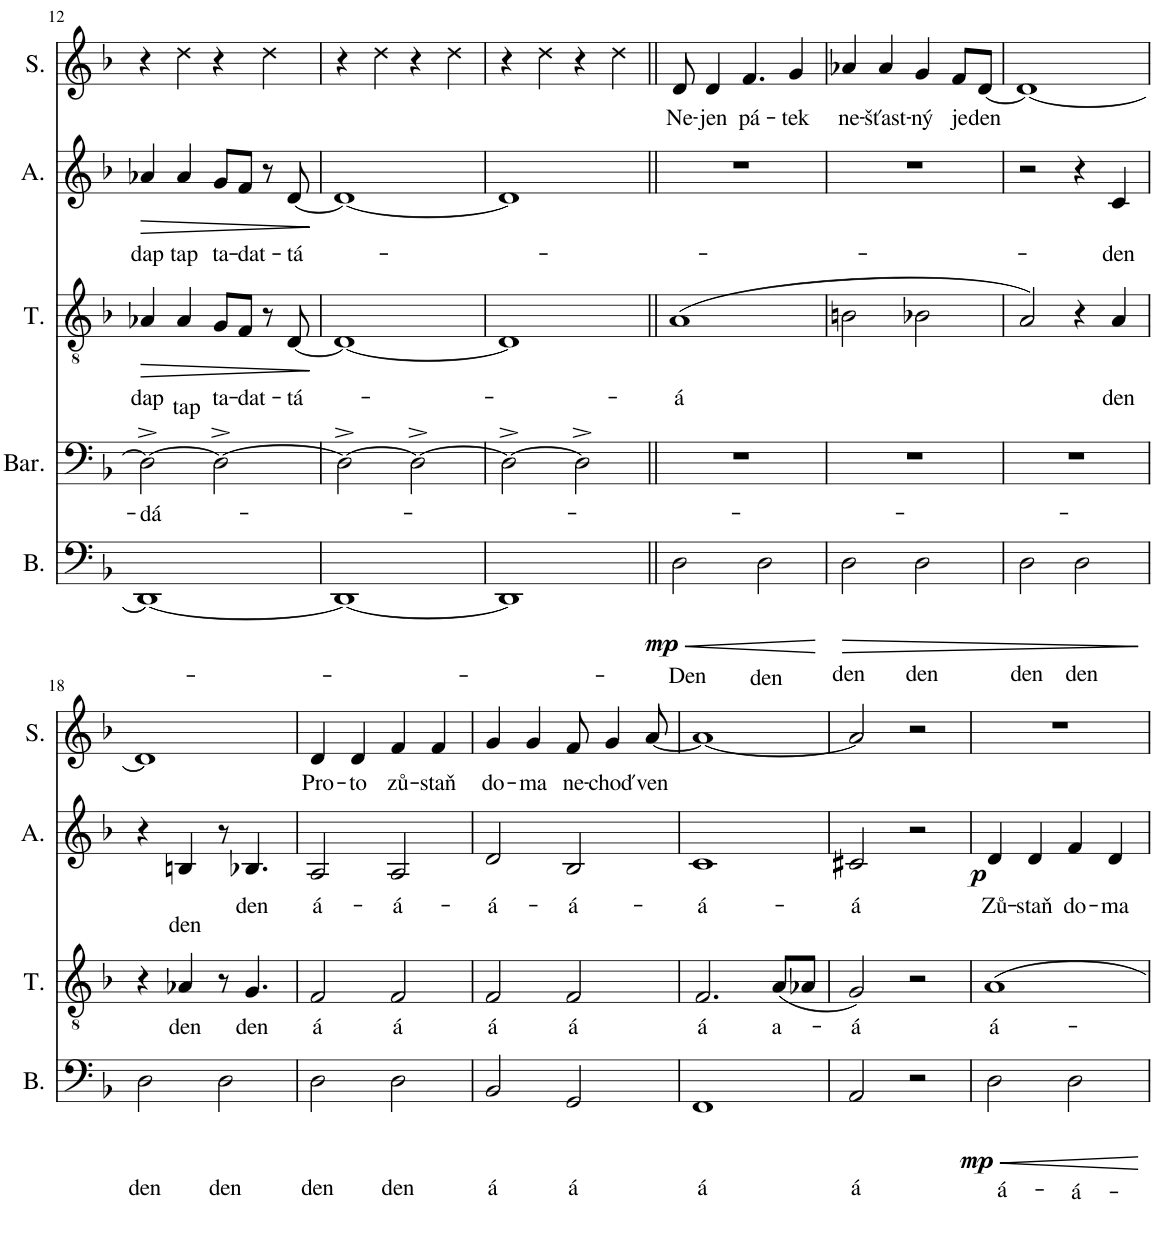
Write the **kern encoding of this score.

**kern	**text	**dynam	**kern	**text	**kern	**text	**dynam	**kern	**text	**dynam	**kern	**text
*part5	*part5	*part5	*part4	*part4	*part3	*part3	*part3	*part2	*part2	*part2	*part1	*part1
*staff5	*staff5	*staff5	*staff4	*staff4	*staff3	*staff3	*staff3	*staff2	*staff2	*staff2	*staff1	*staff1
*I"Bass	*	*	*I"Baryton	*	*I"Tenor	*	*	*I"Alt	*	*	*I"Soprano	*
*I'B.	*	*	*I'Bar.	*	*I'T.	*	*	*I'A.	*	*	*I'S.	*
!!LO:PB:g=z
*clefF4	*	*	*clefF4	*	*clefGv2	*	*	*clefG2	*	*	*clefG2	*
*k[b-]	*	*	*k[b-]	*	*k[b-]	*	*	*k[b-]	*	*	*k[b-]	*
*M2/2	*	*	*M2/2	*	*M2/2	*	*	*M2/2	*	*	*M2/2	*
*met(c|)	*	*	*met(c|)	*	*met(c|)	*	*	*met(c|)	*	*	*met(c|)	*
=12	=12	=12	=12	=12	=12	=12	=12	=12	=12	=12	=12	=12
!	!	!	!	!LO:LY:b	!	!LO:LY:b	!LO:HP:b	!	!LO:LY:b	!LO:HP:b	!	!
1DD_	.	.	2D^\_	-dá-	4A-X/	dap	>	4a-X/	dap	>	4r	.
!	!	!	!	!	!	!LO:LY:b	!	!	!LO:LY:b	!	!	!
.	.	.	.	.	4A-/	tap	.	4a-/	tap	.	4dd\	.
!	!	!	!	!	!	!LO:LY:b	!	!	!LO:LY:b	!	!	!
.	.	.	2D^\_	.	8G/L	ta-	.	8g/L	ta-	.	4r	.
!	!	!	!	!	!	!LO:LY:b	!	!	!LO:LY:b	!	!	!
.	.	.	.	.	8F/J	-dat-	.	8f/J	-dat-	.	.	.
.	.	.	.	.	8r	.	.	8r	.	.	4dd\	.
!	!	!	!	!	!	!LO:LY:b	!	!	!LO:LY:b	!	!	!
.	.	.	.	.	[8D/	-tá-	.	[8d/	-tá-	.	.	.
.	.	.	.	.	.	.	]	.	.	]	.	.
=13	=13	=13	=13	=13	=13	=13	=13	=13	=13	=13	=13	=13
1DD_	.	.	2D^\_	.	1D_	.	.	1d_	.	.	4r	.
.	.	.	.	.	.	.	.	.	.	.	4dd\	.
.	.	.	2D^\_	.	.	.	.	.	.	.	4r	.
.	.	.	.	.	.	.	.	.	.	.	4dd\	.
=14	=14	=14	=14	=14	=14	=14	=14	=14	=14	=14	=14	=14
1DD]	.	.	2D^\_	.	1D]	.	.	1d]	.	.	4r	.
.	.	.	.	.	.	.	.	.	.	.	4dd\	.
.	.	.	2D^\]	.	.	.	.	.	.	.	4r	.
.	.	.	.	.	.	.	.	.	.	.	4dd\	.
=15||	=15||	=15||	=15||	=15||	=15||	=15||	=15||	=15||	=15||	=15||	=15||	=15||
!	!LO:LY:b	!LO:HP:b	!	!	!	!LO:LY:b	!	!	!	!	!	!LO:LY:b
!	!	!LO:DY:n=1:b	!	!	!	!	!	!	!	!	!	!
2D\	Den	< mp	1r	.	(1A	á	.	1r	.	.	8d/	Ne-
!	!	!	!	!	!	!	!	!	!	!	!	!LO:LY:b
.	.	.	.	.	.	.	.	.	.	.	4d/	-jen
!	!	!	!	!	!	!	!	!	!	!	!	!LO:LY:b
.	.	.	.	.	.	.	.	.	.	.	4.f/	pá-
!	!LO:LY:b	!	!	!	!	!	!	!	!	!	!	!
2D\	den	.	.	.	.	.	.	.	.	.	.	.
!	!	!	!	!	!	!	!	!	!	!	!	!LO:LY:b
.	.	.	.	.	.	.	.	.	.	.	4g/	-tek
.	.	[	.	.	.	.	.	.	.	.	.	.
=16	=16	=16	=16	=16	=16	=16	=16	=16	=16	=16	=16	=16
!	!LO:LY:b	!LO:HP:b	!	!	!	!	!	!	!	!	!	!LO:LY:b
2D\	den	>	1r	.	2Bn\	.	.	1r	.	.	4a-X/	ne-
!	!	!	!	!	!	!	!	!	!	!	!	!LO:LY:b
.	.	.	.	.	.	.	.	.	.	.	4a-/	-šťast-
!	!LO:LY:b	!	!	!	!	!	!	!	!	!	!	!LO:LY:b
2D\	den	.	.	.	2B-X\	.	.	.	.	.	4g/	-ný
!	!	!	!	!	!	!	!	!	!	!	!	!LO:LY:b
.	.	.	.	.	.	.	.	.	.	.	8f/L	je
!	!	!	!	!	!	!	!	!	!	!	!	!LO:LY:b
.	.	.	.	.	.	.	.	.	.	.	[8d/J	den
=17	=17	=17	=17	=17	=17	=17	=17	=17	=17	=17	=17	=17
!	!LO:LY:b	!	!	!	!	!	!	!	!	!	!	!
2D\	den	.	1r	.	2A/)	.	.	2r	.	.	1d_	.
!	!LO:LY:b	!	!	!	!	!	!	!	!	!	!	!
2D\	den	.	.	.	4r	.	.	4r	.	.	.	.
!	!	!	!	!	!	!LO:LY:b	!	!	!LO:LY:b	!	!	!
.	.	.	.	.	4A/	den	.	4c/	den	.	.	.
.	.	]	.	.	.	.	.	.	.	.	.	.
!!LO:LB:g=z
=18	=18	=18	=18	=18	=18	=18	=18	=18	=18	=18	=18	=18
!	!LO:LY:b	!	!	!	!	!	!	!	!	!	!	!
2D\	den	.	1r	.	4r	.	.	4r	.	.	1d]	.
!	!	!	!	!	!	!LO:LY:b	!	!	!LO:LY:b	!	!	!
.	.	.	.	.	4A-X/	den	.	4Bn/	den	.	.	.
!	!LO:LY:b	!	!	!	!	!	!	!	!	!	!	!
2D\	den	.	.	.	8r	.	.	8r	.	.	.	.
!	!	!	!	!	!	!LO:LY:b	!	!	!LO:LY:b	!	!	!
.	.	.	.	.	4.G/	den	.	4.B-X/	den	.	.	.
=19	=19	=19	=19	=19	=19	=19	=19	=19	=19	=19	=19	=19
!	!LO:LY:b	!	!	!	!	!LO:LY:b	!	!	!LO:LY:b	!	!	!LO:LY:b
2D\	den	.	1r	.	2F/	á	.	2A/	á-	.	4d/	Pro-
!	!	!	!	!	!	!	!	!	!	!	!	!LO:LY:b
.	.	.	.	.	.	.	.	.	.	.	4d/	-to
!	!LO:LY:b	!	!	!	!	!LO:LY:b	!	!	!LO:LY:b	!	!	!LO:LY:b
2D\	den	.	.	.	2F/	á	.	2A/	-á-	.	4f/	zů-
!	!	!	!	!	!	!	!	!	!	!	!	!LO:LY:b
.	.	.	.	.	.	.	.	.	.	.	4f/	-staň
=20	=20	=20	=20	=20	=20	=20	=20	=20	=20	=20	=20	=20
!	!LO:LY:b	!	!	!	!	!LO:LY:b	!	!	!LO:LY:b	!	!	!LO:LY:b
2BB-/	á	.	1r	.	2F/	á	.	2d/	-á-	.	4g/	do-
!	!	!	!	!	!	!	!	!	!	!	!	!LO:LY:b
.	.	.	.	.	.	.	.	.	.	.	4g/	-ma
!	!LO:LY:b	!	!	!	!	!LO:LY:b	!	!	!LO:LY:b	!	!	!LO:LY:b
2GG/	á	.	.	.	2F/	á	.	2B-/	-á-	.	8f/	ne-
!	!	!	!	!	!	!	!	!	!	!	!	!LO:LY:b
.	.	.	.	.	.	.	.	.	.	.	4g/	-choď
!	!	!	!	!	!	!	!	!	!	!	!	!LO:LY:b
.	.	.	.	.	.	.	.	.	.	.	[8a/	ven
=21	=21	=21	=21	=21	=21	=21	=21	=21	=21	=21	=21	=21
!	!LO:LY:b	!	!	!	!	!LO:LY:b	!	!	!LO:LY:b	!	!	!
1FF	á	.	1r	.	2.F/	á	.	1c	-á-	.	1a_	.
!	!	!	!	!	!	!LO:LY:b	!	!	!	!	!	!
.	.	.	.	.	(8A/L	a-	.	.	.	.	.	.
.	.	.	.	.	8A-X/J	.	.	.	.	.	.	.
=22	=22	=22	=22	=22	=22	=22	=22	=22	=22	=22	=22	=22
!	!LO:LY:b	!	!	!	!	!LO:LY:b	!	!	!LO:LY:b	!	!	!
2AA/	á	.	1r	.	2G/)	-á	.	2c#X/	-á	.	2a/]	.
2r	.	.	.	.	2r	.	.	2r	.	.	2r	.
=23	=23	=23	=23	=23	=23	=23	=23	=23	=23	=23	=23	=23
!	!LO:LY:b	!LO:HP:b	!	!	!	!LO:LY:b	!	!	!LO:LY:b	!	!	!
!	!	!LO:DY:n=1:b	!	!	!	!	!	!	!	!LO:DY:b	!	!
2D\	á-	< mp	1r	.	1A	á-	.	4d/	Zů-	p	1r	.
!	!	!	!	!	!	!	!	!	!LO:LY:b	!	!	!
.	.	.	.	.	.	.	.	4d/	-staň	.	.	.
!	!LO:LY:b	!	!	!	!	!	!	!	!LO:LY:b	!	!	!
2D\	-á-	.	.	.	.	.	.	4f/	do-	.	.	.
!	!	!	!	!	!	!	!	!	!LO:LY:b	!	!	!
.	.	.	.	.	.	.	.	4d/	-ma	.	.	.
.	.	[	.	.	.	.	.	.	.	.	.	.
=	=	=	=	=	=	=	=	=	=	=	=	=
*-	*-	*-	*-	*-	*-	*-	*-	*-	*-	*-	*-	*-
